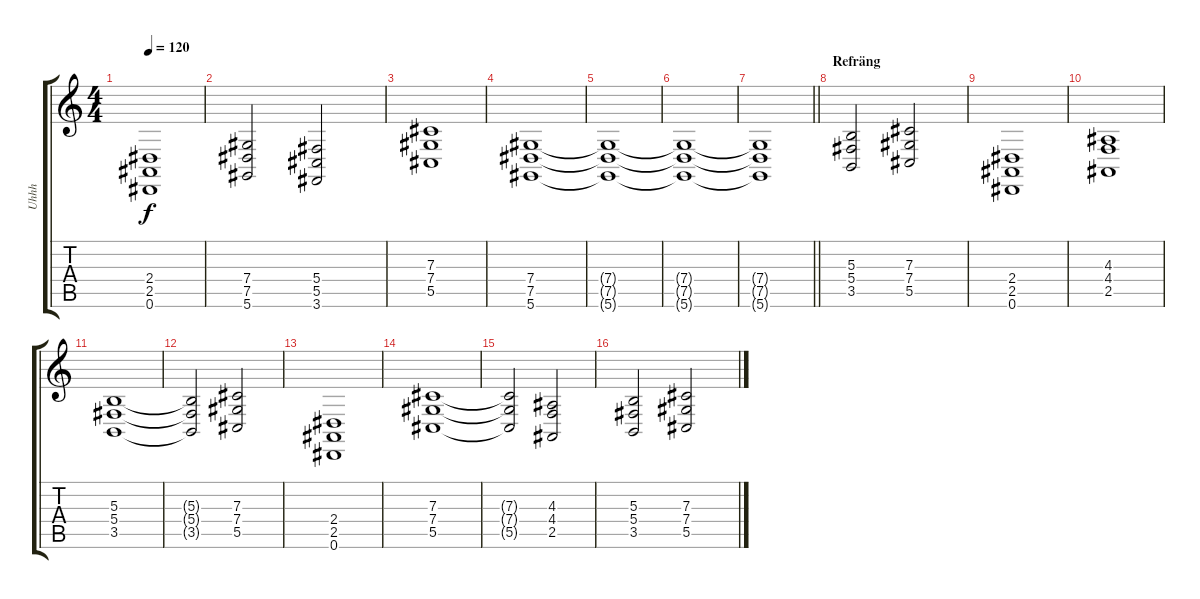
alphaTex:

\track ("Uhhh" "Uhhh") {instrument synthstrings1}
\staff {score tabs}
\tuning (Eb4 Bb3 Gb3 Db3 Ab2 Eb2) {hide}
\ts (4 4)
\tempo 120
\clef g2
\ks c
(2.4{t} 2.5{t} 0.6{t}).1{dy f} |
(7.4 7.5 5.6).2 (5.4 5.5 3.6).2 |
(7.3 7.4 5.5).1 |
(7.4 7.5 5.6).1 |
(7.4{t} 7.5{t} 5.6{t}).1 |
(7.4{t} 7.5{t} 5.6{t}).1 |
\barLineRight lightlight
(7.4{t} 7.5{t} 5.6{t}).1 |
\section ("" "Refräng")
(5.3 5.4 3.5).2 (7.3 7.4 5.5).2 |
(2.4 2.5 0.6).1 |
(4.3 4.4 2.5).1 |
(5.3 5.4 3.5).1 |
(5.3{t} 5.4{t} 3.5{t}).2 (7.3 7.4 5.5).2 |
(2.4 2.5 0.6).1 |
(7.3 7.4 5.5).1 |
(7.3{t} 7.4{t} 5.5{t}).2 (4.3 4.4 2.5).2 |
(5.3 5.4 3.5).2 (7.3 7.4 5.5).2
